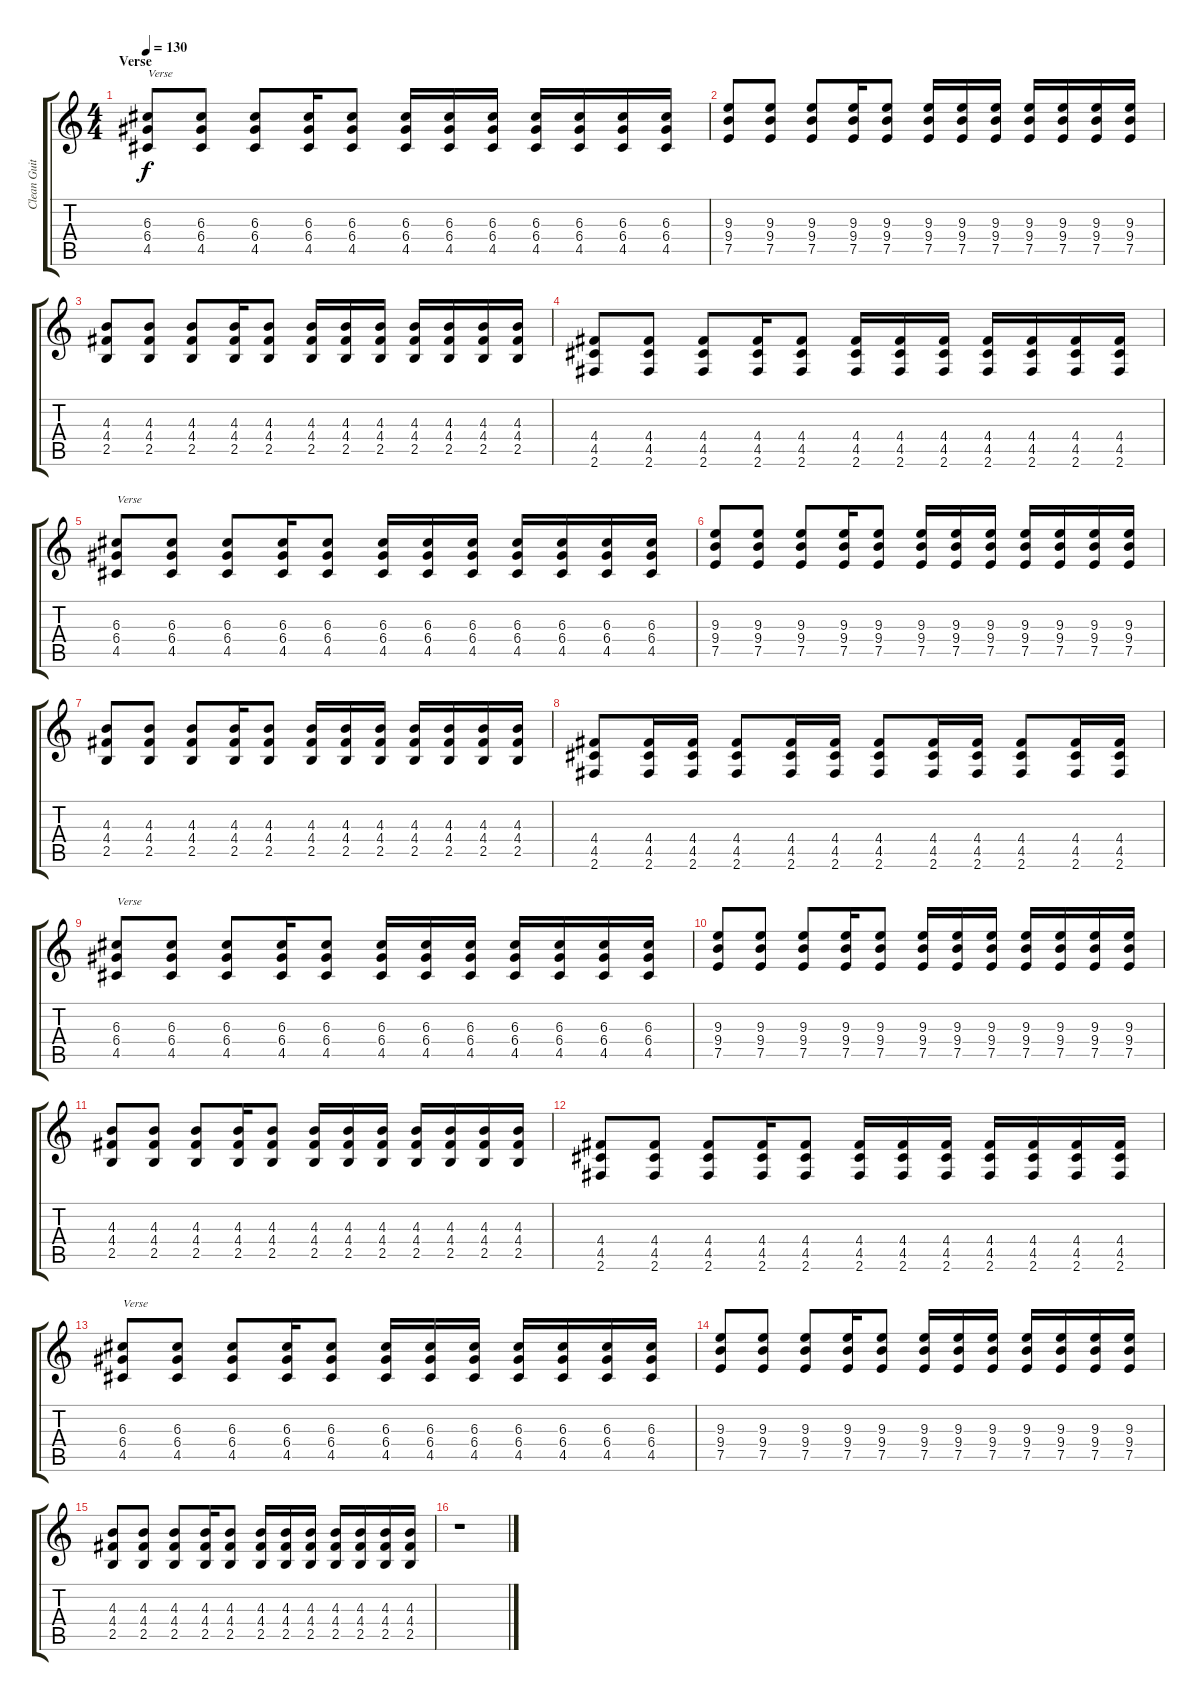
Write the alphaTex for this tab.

\track ("Clean Guitar " "Clean Guit") {instrument acousticguitarsteel}
\staff {score tabs}
\tuning (E4 B3 G3 D3 A2 E2) {hide}
\ts (4 4)
\section ("" "Verse")
\tempo 130
\clef g2
\ks c
(6.3 6.4 4.5).8{txt "Verse" dy f} (6.3 6.4 4.5).8 (6.3 6.4 4.5).8 (6.3 6.4 4.5).16 (6.3 6.4 4.5).8 (6.3 6.4 4.5).16 (6.3 6.4 4.5).16 (6.3 6.4 4.5).16 (6.3 6.4 4.5).16 (6.3 6.4 4.5).16 (6.3 6.4 4.5).16 (6.3 6.4 4.5).16 |
(9.3 9.4 7.5).8 (9.3 9.4 7.5).8 (9.3 9.4 7.5).8 (9.3 9.4 7.5).16 (9.3 9.4 7.5).8 (9.3 9.4 7.5).16 (9.3 9.4 7.5).16 (9.3 9.4 7.5).16 (9.3 9.4 7.5).16 (9.3 9.4 7.5).16 (9.3 9.4 7.5).16 (9.3 9.4 7.5).16 |
(4.3 4.4 2.5).8 (4.3 4.4 2.5).8 (4.3 4.4 2.5).8 (4.3 4.4 2.5).16 (4.3 4.4 2.5).8 (4.3 4.4 2.5).16 (4.3 4.4 2.5).16 (4.3 4.4 2.5).16 (4.3 4.4 2.5).16 (4.3 4.4 2.5).16 (4.3 4.4 2.5).16 (4.3 4.4 2.5).16 |
(4.4 4.5 2.6).8 (4.4 4.5 2.6).8 (4.4 4.5 2.6).8 (4.4 4.5 2.6).16 (4.4 4.5 2.6).8 (4.4 4.5 2.6).16 (4.4 4.5 2.6).16 (4.4 4.5 2.6).16 (4.4 4.5 2.6).16 (4.4 4.5 2.6).16 (4.4 4.5 2.6).16 (4.4 4.5 2.6).16 |
(6.3 6.4 4.5).8{txt "Verse"} (6.3 6.4 4.5).8 (6.3 6.4 4.5).8 (6.3 6.4 4.5).16 (6.3 6.4 4.5).8 (6.3 6.4 4.5).16 (6.3 6.4 4.5).16 (6.3 6.4 4.5).16 (6.3 6.4 4.5).16 (6.3 6.4 4.5).16 (6.3 6.4 4.5).16 (6.3 6.4 4.5).16 |
(9.3 9.4 7.5).8 (9.3 9.4 7.5).8 (9.3 9.4 7.5).8 (9.3 9.4 7.5).16 (9.3 9.4 7.5).8 (9.3 9.4 7.5).16 (9.3 9.4 7.5).16 (9.3 9.4 7.5).16 (9.3 9.4 7.5).16 (9.3 9.4 7.5).16 (9.3 9.4 7.5).16 (9.3 9.4 7.5).16 |
(4.3 4.4 2.5).8 (4.3 4.4 2.5).8 (4.3 4.4 2.5).8 (4.3 4.4 2.5).16 (4.3 4.4 2.5).8 (4.3 4.4 2.5).16 (4.3 4.4 2.5).16 (4.3 4.4 2.5).16 (4.3 4.4 2.5).16 (4.3 4.4 2.5).16 (4.3 4.4 2.5).16 (4.3 4.4 2.5).16 |
(4.4 4.5 2.6).8 (4.4 4.5 2.6).16 (4.4 4.5 2.6).16 (4.4 4.5 2.6).8 (4.4 4.5 2.6).16 (4.4 4.5 2.6).16 (4.4 4.5 2.6).8 (4.4 4.5 2.6).16 (4.4 4.5 2.6).16 (4.4 4.5 2.6).8 (4.4 4.5 2.6).16 (4.4 4.5 2.6).16 |
(6.3 6.4 4.5).8{txt "Verse"} (6.3 6.4 4.5).8 (6.3 6.4 4.5).8 (6.3 6.4 4.5).16 (6.3 6.4 4.5).8 (6.3 6.4 4.5).16 (6.3 6.4 4.5).16 (6.3 6.4 4.5).16 (6.3 6.4 4.5).16 (6.3 6.4 4.5).16 (6.3 6.4 4.5).16 (6.3 6.4 4.5).16 |
(9.3 9.4 7.5).8 (9.3 9.4 7.5).8 (9.3 9.4 7.5).8 (9.3 9.4 7.5).16 (9.3 9.4 7.5).8 (9.3 9.4 7.5).16 (9.3 9.4 7.5).16 (9.3 9.4 7.5).16 (9.3 9.4 7.5).16 (9.3 9.4 7.5).16 (9.3 9.4 7.5).16 (9.3 9.4 7.5).16 |
(4.3 4.4 2.5).8 (4.3 4.4 2.5).8 (4.3 4.4 2.5).8 (4.3 4.4 2.5).16 (4.3 4.4 2.5).8 (4.3 4.4 2.5).16 (4.3 4.4 2.5).16 (4.3 4.4 2.5).16 (4.3 4.4 2.5).16 (4.3 4.4 2.5).16 (4.3 4.4 2.5).16 (4.3 4.4 2.5).16 |
(4.4 4.5 2.6).8 (4.4 4.5 2.6).8 (4.4 4.5 2.6).8 (4.4 4.5 2.6).16 (4.4 4.5 2.6).8 (4.4 4.5 2.6).16 (4.4 4.5 2.6).16 (4.4 4.5 2.6).16 (4.4 4.5 2.6).16 (4.4 4.5 2.6).16 (4.4 4.5 2.6).16 (4.4 4.5 2.6).16 |
(6.3 6.4 4.5).8{txt "Verse"} (6.3 6.4 4.5).8 (6.3 6.4 4.5).8 (6.3 6.4 4.5).16 (6.3 6.4 4.5).8 (6.3 6.4 4.5).16 (6.3 6.4 4.5).16 (6.3 6.4 4.5).16 (6.3 6.4 4.5).16 (6.3 6.4 4.5).16 (6.3 6.4 4.5).16 (6.3 6.4 4.5).16 |
(9.3 9.4 7.5).8 (9.3 9.4 7.5).8 (9.3 9.4 7.5).8 (9.3 9.4 7.5).16 (9.3 9.4 7.5).8 (9.3 9.4 7.5).16 (9.3 9.4 7.5).16 (9.3 9.4 7.5).16 (9.3 9.4 7.5).16 (9.3 9.4 7.5).16 (9.3 9.4 7.5).16 (9.3 9.4 7.5).16 |
(4.3 4.4 2.5).8 (4.3 4.4 2.5).8 (4.3 4.4 2.5).8 (4.3 4.4 2.5).16 (4.3 4.4 2.5).8 (4.3 4.4 2.5).16 (4.3 4.4 2.5).16 (4.3 4.4 2.5).16 (4.3 4.4 2.5).16 (4.3 4.4 2.5).16 (4.3 4.4 2.5).16 (4.3 4.4 2.5).16 |
r.1
